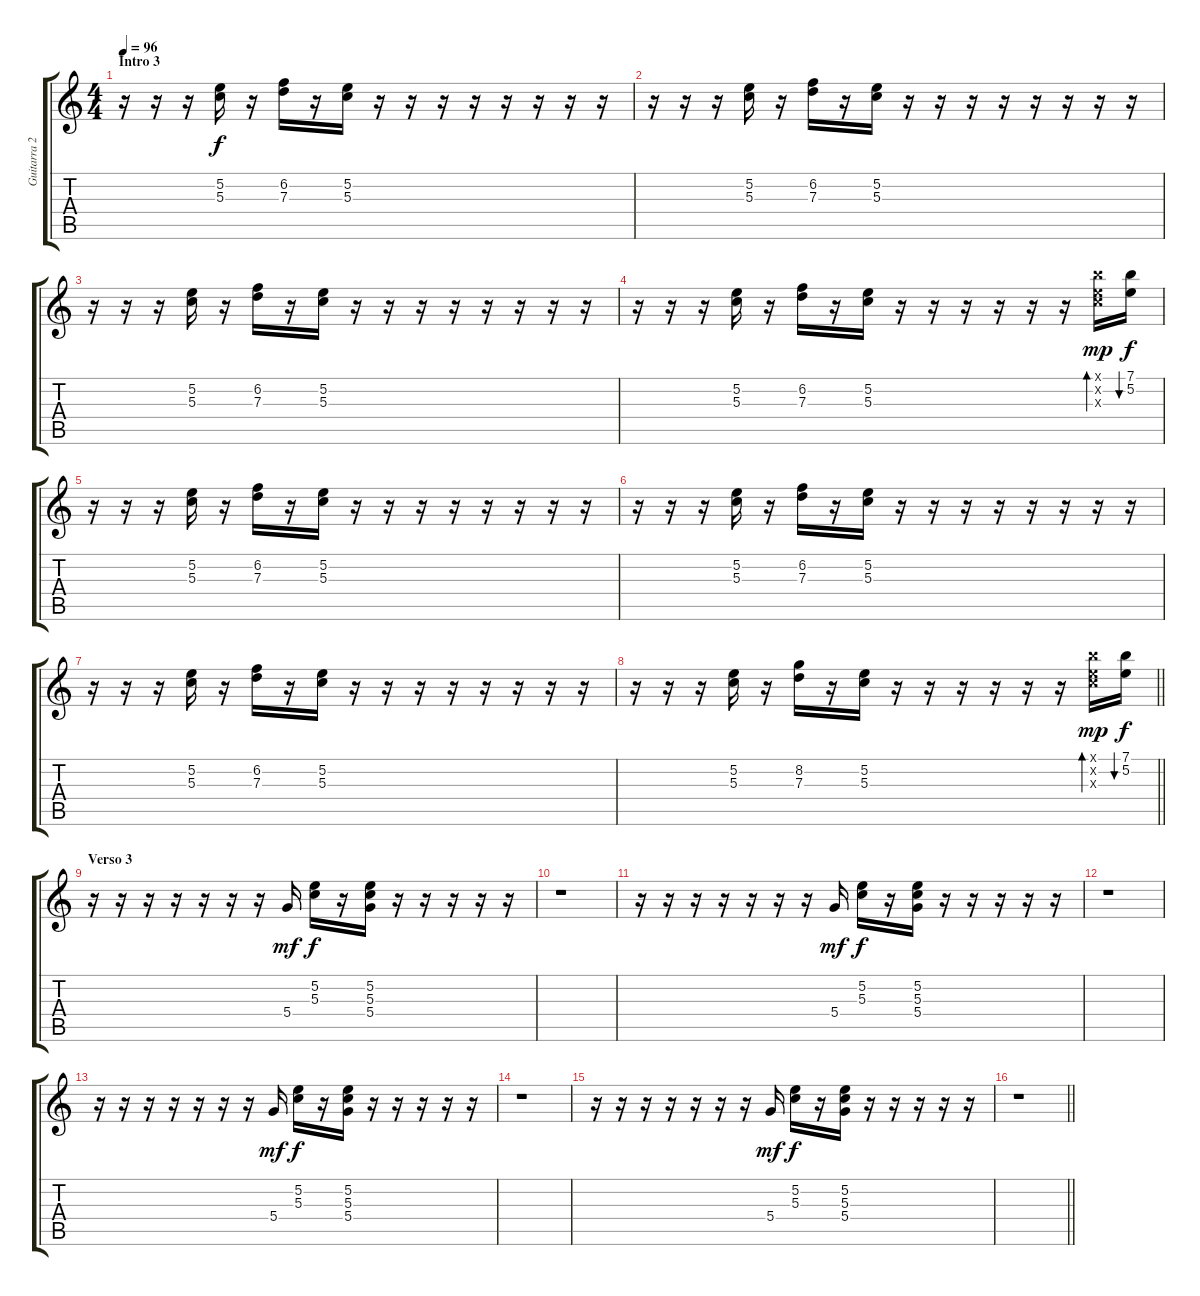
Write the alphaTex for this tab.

\track ("Guitarra 2" "Guitarra 2") {instrument electricguitarclean}
\staff {score tabs}
\tuning (E4 B3 G3 D3 A2 E2) {hide}
\ts (4 4)
\section ("" "Intro 3")
\tempo 96
\clef g2
\ks c
r.16{dy f} r.16 r.16 (5.2 5.3).16 r.16 (6.2 7.3).16 r.16 (5.2 5.3).16 r.16 r.16 r.16 r.16 r.16 r.16 r.16 r.16 |
r.16 r.16 r.16 (5.2 5.3).16 r.16 (6.2 7.3).16 r.16 (5.2 5.3).16 r.16 r.16 r.16 r.16 r.16 r.16 r.16 r.16 |
r.16 r.16 r.16 (5.2 5.3).16 r.16 (6.2 7.3).16 r.16 (5.2 5.3).16 r.16 r.16 r.16 r.16 r.16 r.16 r.16 r.16 |
r.16 r.16 r.16 (5.2 5.3).16 r.16 (6.2 7.3).16 r.16 (5.2 5.3).16 r.16 r.16 r.16 r.16 r.16 r.16 (7.1{x} 5.2{x} 5.3{x}).16{bd 60 dy mp} (7.1 5.2).16{bu 120 dy f} |
r.16 r.16 r.16 (5.2 5.3).16 r.16 (6.2 7.3).16 r.16 (5.2 5.3).16 r.16 r.16 r.16 r.16 r.16 r.16 r.16 r.16 |
r.16 r.16 r.16 (5.2 5.3).16 r.16 (6.2 7.3).16 r.16 (5.2 5.3).16 r.16 r.16 r.16 r.16 r.16 r.16 r.16 r.16 |
r.16 r.16 r.16 (5.2 5.3).16 r.16 (6.2 7.3).16 r.16 (5.2 5.3).16 r.16 r.16 r.16 r.16 r.16 r.16 r.16 r.16 |
\barLineRight lightlight
r.16 r.16 r.16 (5.2 5.3).16 r.16 (8.2 7.3).16 r.16 (5.2 5.3).16 r.16 r.16 r.16 r.16 r.16 r.16 (7.1{x} 5.2{x} 5.3{x}).16{bd 60 dy mp} (7.1 5.2).16{bu 120 dy f} |
\section ("" "Verso 3")
r.16 r.16 r.16 r.16 r.16 r.16 r.16 5.4.16{dy mf} (5.2 5.3).16{dy f} r.16 (5.2 5.3 5.4).16 r.16 r.16 r.16 r.16 r.16 |
r.1 |
r.16 r.16 r.16 r.16 r.16 r.16 r.16 5.4.16{dy mf} (5.2 5.3).16{dy f} r.16 (5.2 5.3 5.4).16 r.16 r.16 r.16 r.16 r.16 |
r.1 |
r.16 r.16 r.16 r.16 r.16 r.16 r.16 5.4.16{dy mf} (5.2 5.3).16{dy f} r.16 (5.2 5.3 5.4).16 r.16 r.16 r.16 r.16 r.16 |
r.1 |
r.16 r.16 r.16 r.16 r.16 r.16 r.16 5.4.16{dy mf} (5.2 5.3).16{dy f} r.16 (5.2 5.3 5.4).16 r.16 r.16 r.16 r.16 r.16 |
\barLineRight lightlight
r.1
